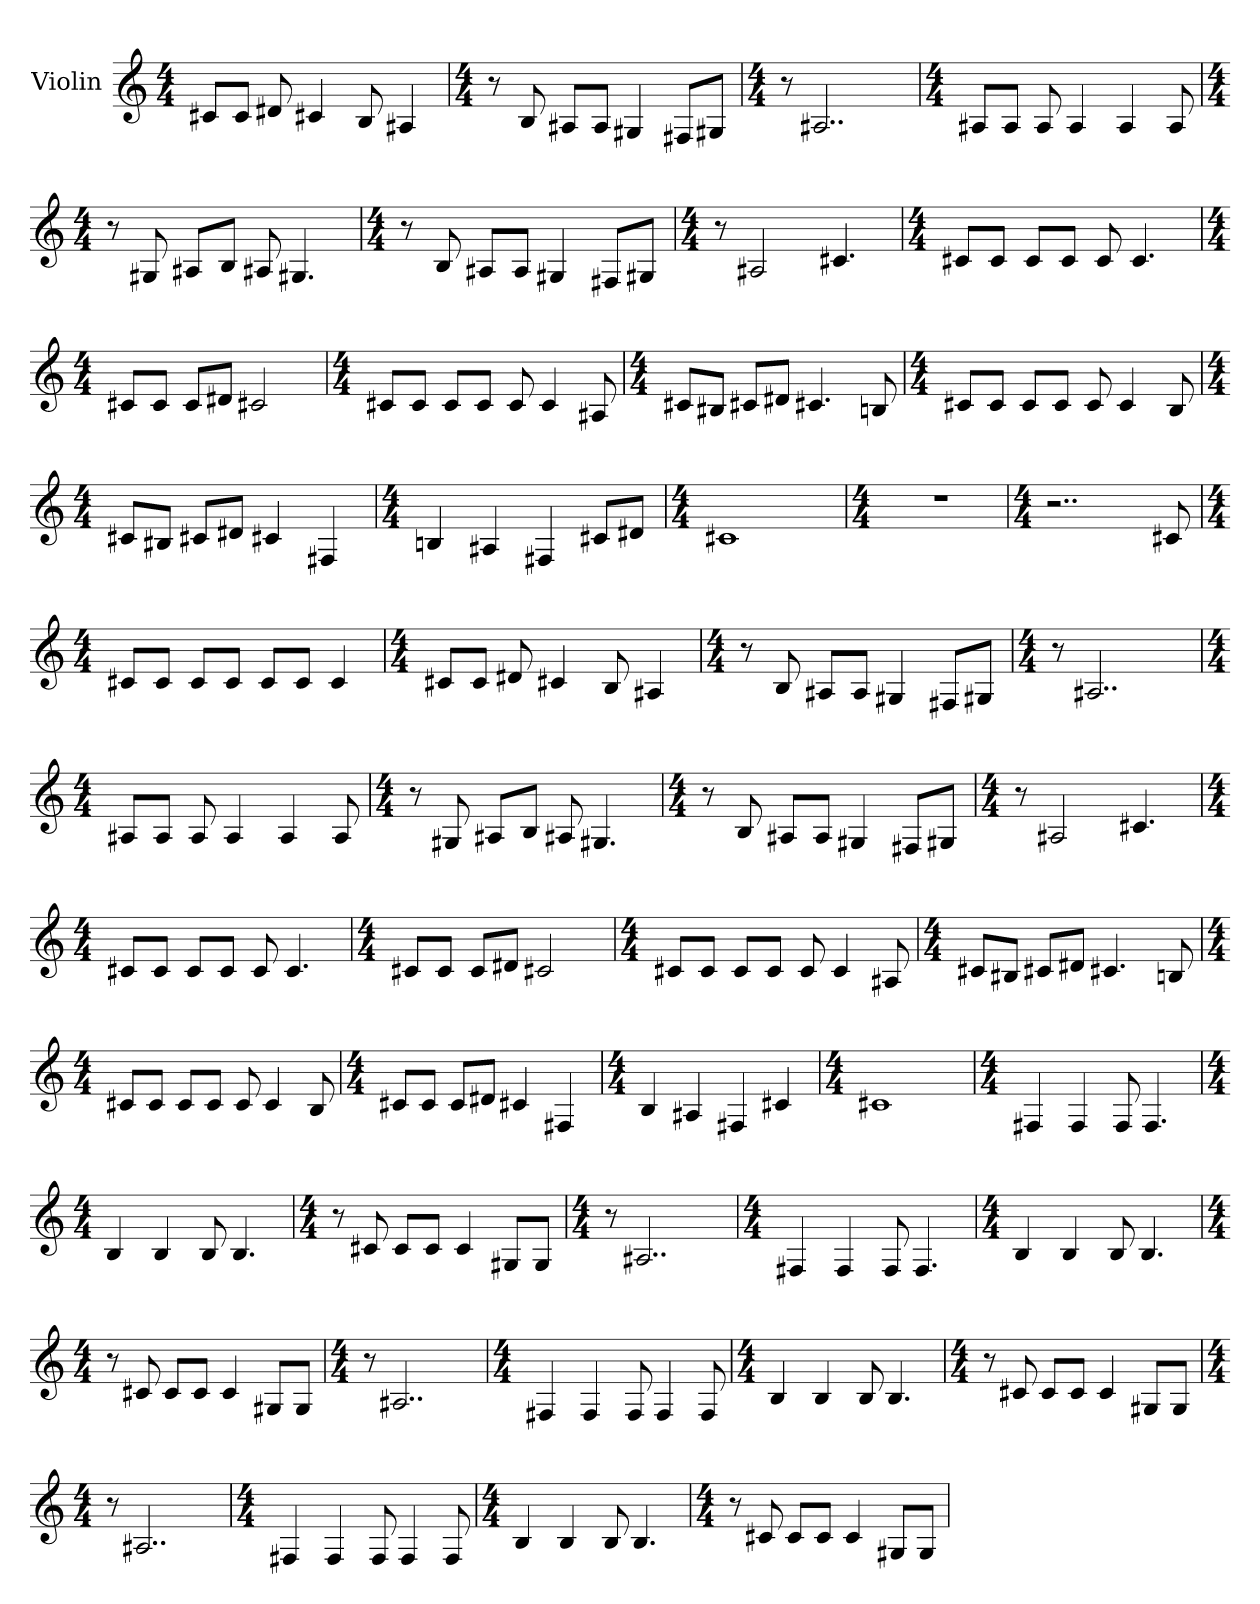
**kern
*part1
*staff1
*I"Violin
*I'Vln
*M4/4
=
8c#XL
8c#J
8d#X
4c#X
8B
4A#X
=
*M4/4
8r
8B
8A#XL
8A#J
4G#X
8F#XL
8G#XJ
=
*M4/4
8r
2..A#X
=
*M4/4
8A#XL
8A#J
8A#
4A#
4A#
8A#
=
*M4/4
8r
8G#X
8A#XL
8BJ
8A#X
4.G#X
=
*M4/4
8r
8B
8A#XL
8A#J
4G#X
8F#XL
8G#XJ
=
*M4/4
8r
2A#X
4.c#X
=
*M4/4
8c#XL
8c#J
8c#L
8c#J
8c#
4.c#
=
*M4/4
8c#XL
8c#J
8c#L
8d#XJ
2c#X
=
*M4/4
8c#XL
8c#J
8c#L
8c#J
8c#
4c#
8A#X
=
*M4/4
8c#XL
8B#XJ
8c#XL
8d#XJ
4.c#X
8Bn
=
*M4/4
8c#XL
8c#J
8c#L
8c#J
8c#
4c#
8B
=
*M4/4
8c#XL
8B#XJ
8c#XL
8d#XJ
4c#X
4F#X
=
*M4/4
4Bn
4A#X
4F#X
8c#XL
8d#XJ
=
*M4/4
1c#X
=
*M4/4
1r
=
*M4/4
2..r
8c#X
=
*M4/4
8c#XL
8c#J
8c#L
8c#J
8c#L
8c#J
4c#
=
*M4/4
8c#XL
8c#J
8d#X
4c#X
8B
4A#X
=
*M4/4
8r
8B
8A#XL
8A#J
4G#X
8F#XL
8G#XJ
=
*M4/4
8r
2..A#X
=
*M4/4
8A#XL
8A#J
8A#
4A#
4A#
8A#
=
*M4/4
8r
8G#X
8A#XL
8BJ
8A#X
4.G#X
=
*M4/4
8r
8B
8A#XL
8A#J
4G#X
8F#XL
8G#XJ
=
*M4/4
8r
2A#X
4.c#X
=
*M4/4
8c#XL
8c#J
8c#L
8c#J
8c#
4.c#
=
*M4/4
8c#XL
8c#J
8c#L
8d#XJ
2c#X
=
*M4/4
8c#XL
8c#J
8c#L
8c#J
8c#
4c#
8A#X
=
*M4/4
8c#XL
8B#XJ
8c#XL
8d#XJ
4.c#X
8Bn
=
*M4/4
8c#XL
8c#J
8c#L
8c#J
8c#
4c#
8B
=
*M4/4
8c#XL
8c#J
8c#L
8d#XJ
4c#X
4F#X
=
*M4/4
4B
4A#X
4F#X
4c#X
=
*M4/4
1c#X
=
*M4/4
4F#X
4F#
8F#
4.F#
=
*M4/4
4B
4B
8B
4.B
=
*M4/4
8r
8c#X
8c#L
8c#J
4c#
8G#XL
8G#J
=
*M4/4
8r
2..A#X
=
*M4/4
4F#X
4F#
8F#
4.F#
=
*M4/4
4B
4B
8B
4.B
=
*M4/4
8r
8c#X
8c#L
8c#J
4c#
8G#XL
8G#J
=
*M4/4
8r
2..A#X
=
*M4/4
4F#X
4F#
8F#
4F#
8F#
=
*M4/4
4B
4B
8B
4.B
=
*M4/4
8r
8c#X
8c#L
8c#J
4c#
8G#XL
8G#J
=
*M4/4
8r
2..A#X
=
*M4/4
4F#X
4F#
8F#
4F#
8F#
=
*M4/4
4B
4B
8B
4.B
=
*M4/4
8r
8c#X
8c#L
8c#J
4c#
8G#XL
8G#J
=
*-
